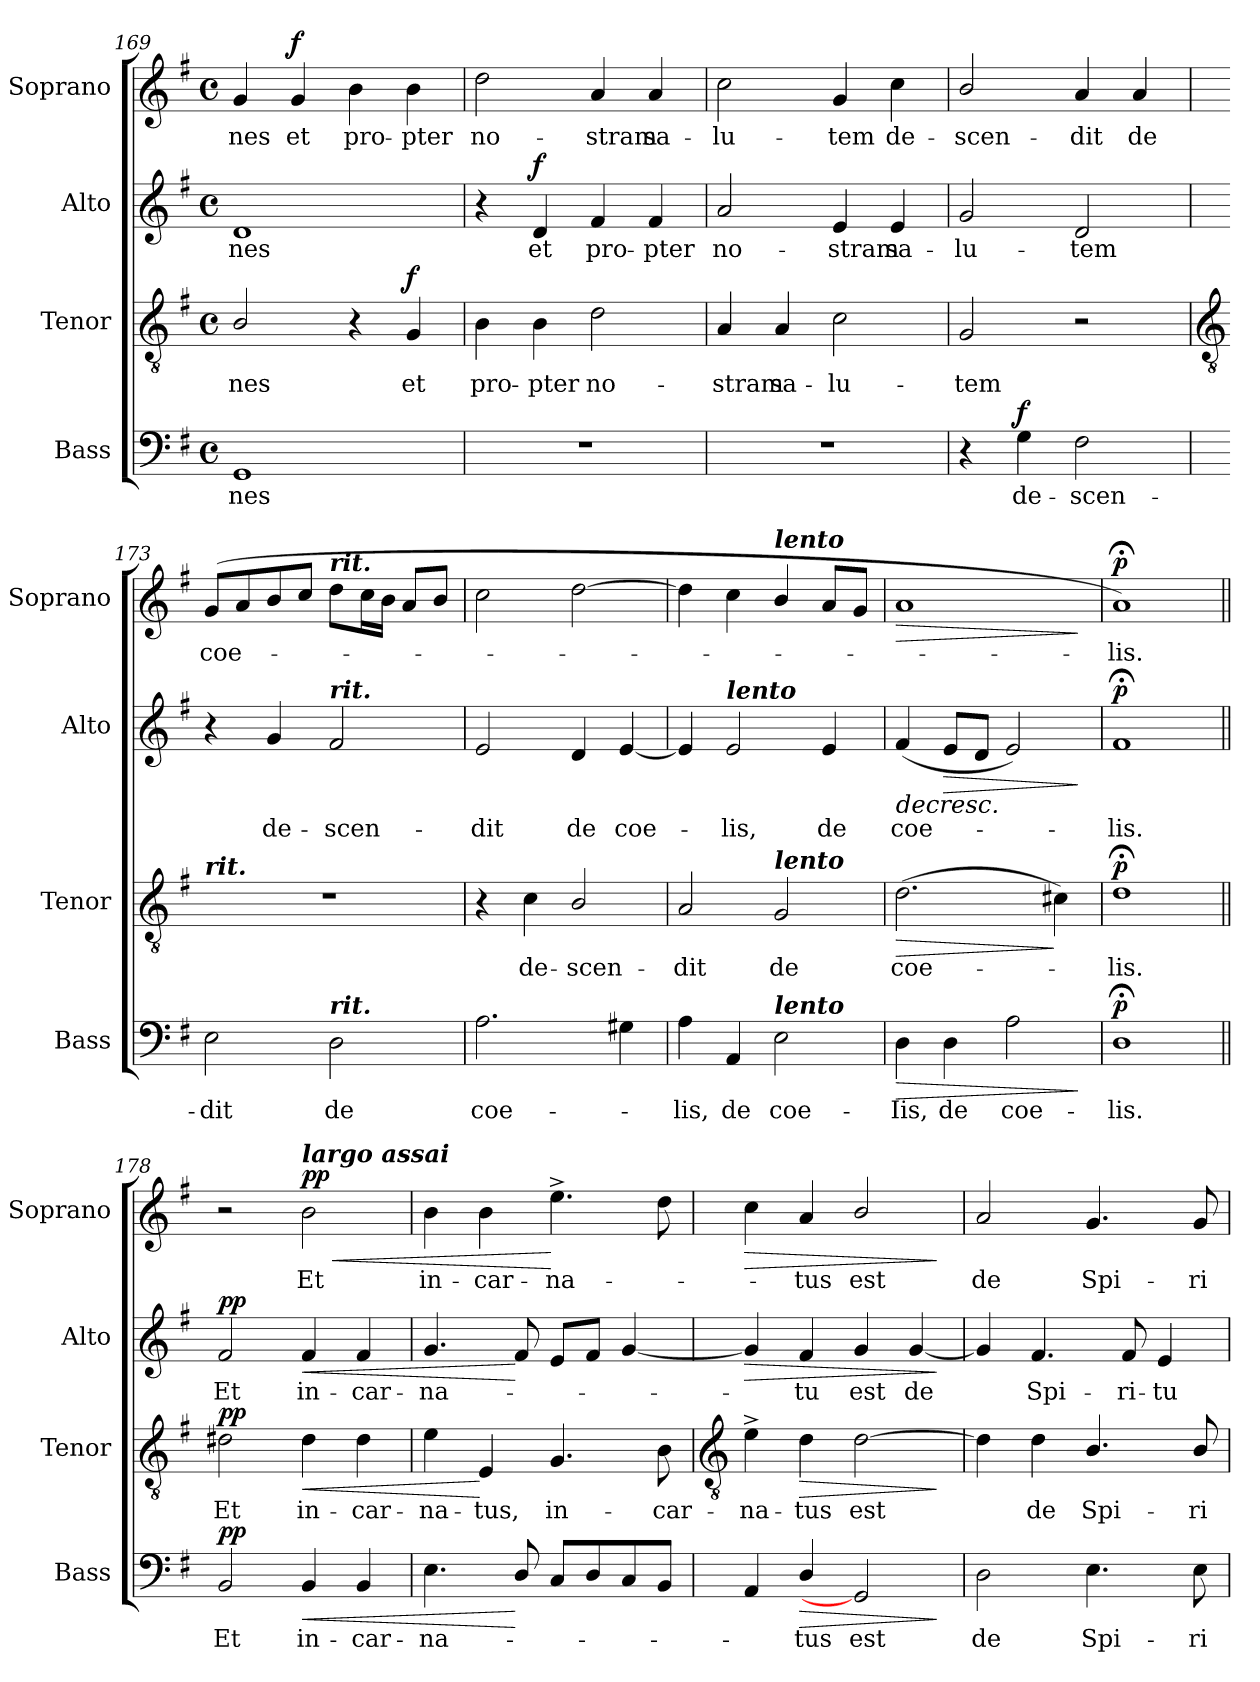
**kern	**text	**dynam	**kern	**text	**dynam	**kern	**text	**dynam	**kern	**text	**dynam
*part4	*part4	*part4	*part3	*part3	*part3	*part2	*part2	*part2	*part1	*part1	*part1
*staff4	*staff4	*staff4	*staff3	*staff3	*staff3	*staff2	*staff2	*staff2	*staff1	*staff1	*staff1
*I"Bass	*	*	*I"Tenor	*	*	*I"Alto	*	*	*I"Soprano	*	*
*I'Bass	*	*	*I'Tenor	*	*	*I'Alto	*	*	*I'Soprano	*	*
*clefF4	*	*	*clefGv2	*	*	*clefG2	*	*	*clefG2	*	*
*k[f#]	*	*	*k[f#]	*	*	*k[f#]	*	*	*k[f#]	*	*
*G:	*	*	*G:	*	*	*G:	*	*	*G:	*	*
*M4/4	*	*	*M4/4	*	*	*M4/4	*	*	*M4/4	*	*
*met(c)	*	*	*met(c)	*	*	*met(c)	*	*	*met(c)	*	*
=169	=169	=169	=169	=169	=169	=169	=169	=169	=169	=169	=169
!	!LO:LY:b	!	!	!LO:LY:b	!	!	!LO:LY:b	!	!	!LO:LY:b	!
1GG	-nes	.	2B/	-nes	.	1d	-nes	.	4g	-nes	.
!	!	!	!	!	!	!	!	!	!	!LO:LY:b	!LO:DY:b
.	.	.	.	.	.	.	.	.	4g	et	f
!	!	!	!	!	!	!	!	!	!	!LO:LY:b	!
.	.	.	4r	.	.	.	.	.	4b	pro-	.
!	!	!	!	!LO:LY:b	!LO:DY:b	!	!	!	!	!LO:LY:b	!
.	.	.	4G	et	f	.	.	.	4b	-pter	.
=170	=170	=170	=170	=170	=170	=170	=170	=170	=170	=170	=170
!	!	!	!	!LO:LY:b	!	!	!	!	!	!LO:LY:b	!
1r	.	.	4B	pro-	.	4r	.	.	2dd\	no-	.
!	!	!	!	!LO:LY:b	!	!	!LO:LY:b	!LO:DY:b	!	!	!
.	.	.	4B	-pter	.	4d	et	f	.	.	.
!	!	!	!	!LO:LY:b	!	!	!LO:LY:b	!	!	!LO:LY:b	!
.	.	.	2d	no-	.	4f#	pro-	.	4a	-stram	.
!	!	!	!	!	!	!	!LO:LY:b	!	!	!LO:LY:b	!
.	.	.	.	.	.	4f#	-pter	.	4a	sa-	.
=171	=171	=171	=171	=171	=171	=171	=171	=171	=171	=171	=171
!	!	!	!	!LO:LY:b	!	!	!LO:LY:b	!	!	!LO:LY:b	!
1r	.	.	4A	-stram	.	2a	no-	.	2cc\	-lu-	.
!	!	!	!	!LO:LY:b	!	!	!	!	!	!	!
.	.	.	4A	sa-	.	.	.	.	.	.	.
!	!	!	!	!LO:LY:b	!	!	!LO:LY:b	!	!	!LO:LY:b	!
.	.	.	2c	-lu-	.	4e	-stram	.	4g	-tem	.
!	!	!	!	!	!	!	!LO:LY:b	!	!	!LO:LY:b	!
.	.	.	.	.	.	4e	sa-	.	4cc\	de-	.
=172	=172	=172	=172	=172	=172	=172	=172	=172	=172	=172	=172
!	!	!	!	!LO:LY:b	!	!	!LO:LY:b	!	!	!LO:LY:b	!
4r	.	.	2G	-tem	.	2g	-lu-	.	2b/	-scen-	.
!	!LO:LY:b	!LO:DY:b	!	!	!	!	!	!	!	!	!
4G	de-	f	.	.	.	.	.	.	.	.	.
!	!LO:LY:b	!	!	!	!	!	!LO:LY:b	!	!	!LO:LY:b	!
2F#	-scen-	.	2r	.	.	2d	-tem	.	4a	-dit	.
!	!	!	!	!	!	!	!	!	!	!LO:LY:b	!
.	.	.	.	.	.	.	.	.	4a	de	.
!!LO:LB:g=z
=173	=173	=173	=173	=173	=173	=173	=173	=173	=173	=173	=173
*	*	*	*clefGv2	*	*	*	*	*	*	*	*
!	!	!	!LO:TX:a:Bi:t=rit.	!	!	!	!	!	!	!	!
!	!LO:LY:b	!	!	!	!	!	!	!	!	!LO:LY:b	!
2E	-dit	.	1r	.	.	4r	.	.	(<8gL	coe-	.
.	.	.	.	.	.	.	.	.	8a	.	.
!	!	!	!	!	!	!	!LO:LY:b	!	!	!	!
.	.	.	.	.	.	4g	de-	.	8b	.	.
.	.	.	.	.	.	.	.	.	8ccJ	.	.
!	!	!	!	!	!	!	!	!	!LO:TX:a:Bi:t=rit.	!	!
!	!	!	!	!	!	!LO:TX:a:Bi:t=rit.	!	!	!	!	!
!LO:TX:a:Bi:t=rit.	!	!	!	!	!	!	!	!	!	!	!
!	!LO:LY:b	!	!	!	!	!	!LO:LY:b	!	!	!	!
2D	de	.	.	.	.	2f#	-scen-	.	8ddL	.	.
.	.	.	.	.	.	.	.	.	16ccL	.	.
.	.	.	.	.	.	.	.	.	16bJJ	.	.
.	.	.	.	.	.	.	.	.	8aL	.	.
.	.	.	.	.	.	.	.	.	8bJ	.	.
=174	=174	=174	=174	=174	=174	=174	=174	=174	=174	=174	=174
!	!LO:LY:b	!	!	!	!	!	!LO:LY:b	!	!	!	!
2.A	coe-	.	4r	.	.	2e	-dit	.	2cc\	.	.
!	!	!	!	!LO:LY:b	!	!	!	!	!	!	!
.	.	.	4c	de-	.	.	.	.	.	.	.
!	!	!	!	!LO:LY:b	!	!	!LO:LY:b	!	!	!	!
.	.	.	2B/	-scen-	.	4d	de	.	[2dd\	.	.
!	!	!	!	!	!	!	!LO:LY:b	!	!	!	!
4G#X	.	.	.	.	.	[4e	coe-	.	.	.	.
=175	=175	=175	=175	=175	=175	=175	=175	=175	=175	=175	=175
!	!LO:LY:b	!	!	!LO:LY:b	!	!	!	!	!	!	!
4A	-lis,	.	2A	-dit	.	4e]	.	.	4dd\]	.	.
!	!	!	!	!	!	!LO:TX:a:Bi:t=lento	!	!	!	!	!
!	!LO:LY:b	!	!	!	!	!	!LO:LY:b	!	!	!	!
4AA	de	.	.	.	.	2e	lis,	.	4cc\	.	.
!	!	!	!	!	!	!	!	!	!LO:TX:a:Bi:t=lento	!	!
!	!	!	!LO:TX:a:Bi:t=lento	!	!	!	!	!	!	!	!
!LO:TX:a:Bi:t=lento	!	!	!	!	!	!	!	!	!	!	!
!	!LO:LY:b	!	!	!LO:LY:b	!	!	!	!	!	!	!
2E	coe-	.	2G	de	.	.	.	.	4b/	.	.
!	!	!	!	!	!	!	!LO:LY:b	!	!	!	!
.	.	.	.	.	.	4e	de	.	8aL	.	.
.	.	.	.	.	.	.	.	.	8gJ	.	.
=176	=176	=176	=176	=176	=176	=176	=176	=176	=176	=176	=176
!	!LO:LY:b	!LO:HP:b	!	!LO:LY:b	!LO:HP:b	!	!LO:LY:b	!LO:HP:b	!	!	!LO:HP:b
4D	-Iis,	>	(>2.d	coe-	>	(<4f#	coe-	>	1a	.	>
!	!LO:LY:b	!	!	!	!	!	!	!LO:HP:b	!	!	!
4D	de	.	.	.	.	8eL	.	>	.	.	.
.	.	.	.	.	.	8dJ	.	.	.	.	.
!	!LO:LY:b	!	!	!	!	!	!	!	!	!	!
2A	coe-	.	.	.	.	2e)	.	.	.	.	.
.	.	.	4c#X)	.	]	.	.	.	.	.	.
.	.	]	.	.	.	.	.	] ]	.	.	]
=177	=177	=177	=177	=177	=177	=177	=177	=177	=177	=177	=177
!	!LO:LY:b	!LO:DY:b	!	!LO:LY:b	!LO:DY:b	!	!LO:LY:b	!LO:DY:b	!	!LO:LY:b	!LO:DY:b
1D;<	lis.	p	1d;<	lis.	p	1f#;<	lis.	p	1a;<)	lis.	p
=178||	=178||	=178||	=178||	=178||	=178||	=178||	=178||	=178||	=178||	=178||	=178||
!	!LO:LY:b	!LO:DY:b	!	!LO:LY:b	!LO:DY:b	!	!LO:LY:b	!LO:DY:b	!	!	!
2BB	Et	pp	2d#X	Et	pp	2f#	Et	pp	2r	.	.
*	*	*	*	*	*	*	*	*	*MM48	*	*
!	!	!	!	!	!	!	!	!	!LO:TX:a:Bi:t=largo assai	!	!
!	!LO:LY:b	!LO:HP:b	!	!LO:LY:b	!LO:HP:b	!	!LO:LY:b	!LO:HP:b	!	!LO:LY:b	!LO:HP:b
!	!	!	!	!	!	!	!	!	!	!	!LO:DY:n=1:b
4BB	in-	<	4d#	in-	<	4f#	in-	<	2b	Et	< pp
!	!LO:LY:b	!	!	!LO:LY:b	!	!	!LO:LY:b	!	!	!	!
4BB	-car-	.	4d#	-car-	.	4f#	-car-	.	.	.	.
=179	=179	=179	=179	=179	=179	=179	=179	=179	=179	=179	=179
!	!LO:LY:b	!	!	!LO:LY:b	!	!	!LO:LY:b	!	!	!LO:LY:b	!
4.E	-na-	.	4e	-na-	.	4.g	-na-	.	4b	in-	.
!	!	!	!	!LO:LY:b	!	!	!	!	!	!LO:LY:b	!
.	.	.	4E	-tus,	[	.	.	.	4b	-car-	.
8D/	.	[	.	.	.	8f#	.	[	.	.	.
!	!	!	!	!LO:LY:b	!	!	!	!	!	!LO:LY:b	!
8CL	.	.	4.G	in-	.	8e/L	.	.	4.ee^	-na-	[
8D	.	.	.	.	.	8f#/J	.	.	.	.	.
8C	.	.	.	.	.	[4g	.	.	.	.	.
!	!	!	!	!LO:LY:b	!	!	!	!	!	!	!
8BBJ	.	.	8B	-car-	.	.	.	.	8dd	.	.
!!LO:LB:g=z
=180	=180	=180	=180	=180	=180	=180	=180	=180	=180	=180	=180
*	*	*	*clefGv2	*	*	*	*	*	*	*	*
!	!	!	!	!LO:LY:b	!	!	!	!LO:HP:b	!	!	!LO:HP:b
4AA	.	.	4e^	-na-	.	4g]	.	>	4cc	.	>
!	!LO:LY:b	!LO:HP:b	!	!LO:LY:b	!LO:HP:b	!	!LO:LY:b	!	!	!LO:LY:b	!
4D/	tus	>	4d	-tus	>	4f#	tu	.	4a	tus	.
!	!LO:LY:b	!	!	!LO:LY:b	!	!	!LO:LY:b	!	!	!LO:LY:b	!
2GG]	est	.	[2d	est	.	4g	est	.	2b/	est	.
!	!	!	!	!	!	!	!LO:LY:b	!	!	!	!
.	.	.	.	.	.	[4g	de	.	.	.	.
.	.	]	.	.	]	.	.	]	.	.	]
=181	=181	=181	=181	=181	=181	=181	=181	=181	=181	=181	=181
!	!LO:LY:b	!	!	!	!	!	!	!	!	!LO:LY:b	!
2D	de	.	4d]	.	.	4g]	.	.	2a	de	.
!	!	!	!	!LO:LY:b	!	!	!LO:LY:b	!	!	!	!
.	.	.	4d	de	.	4.f#	Spi-	.	.	.	.
!	!LO:LY:b	!	!	!LO:LY:b	!	!	!	!	!	!LO:LY:b	!
4.E	Spi-	.	4.B/	Spi-	.	.	.	.	4.g	Spi-	.
!	!	!	!	!	!	!	!LO:LY:b	!	!	!	!
.	.	.	.	.	.	8f#	-ri-	.	.	.	.
!	!	!	!	!	!	!	!LO:LY:b	!	!	!	!
.	.	.	.	.	.	4e	-tu	.	.	.	.
!	!LO:LY:b	!	!	!LO:LY:b	!	!	!	!	!	!LO:LY:b	!
8E	-ri-	.	8B/	-ri-	.	.	.	.	8g	-ri-	.
=	=	=	=	=	=	=	=	=	=	=	=
*-	*-	*-	*-	*-	*-	*-	*-	*-	*-	*-	*-
